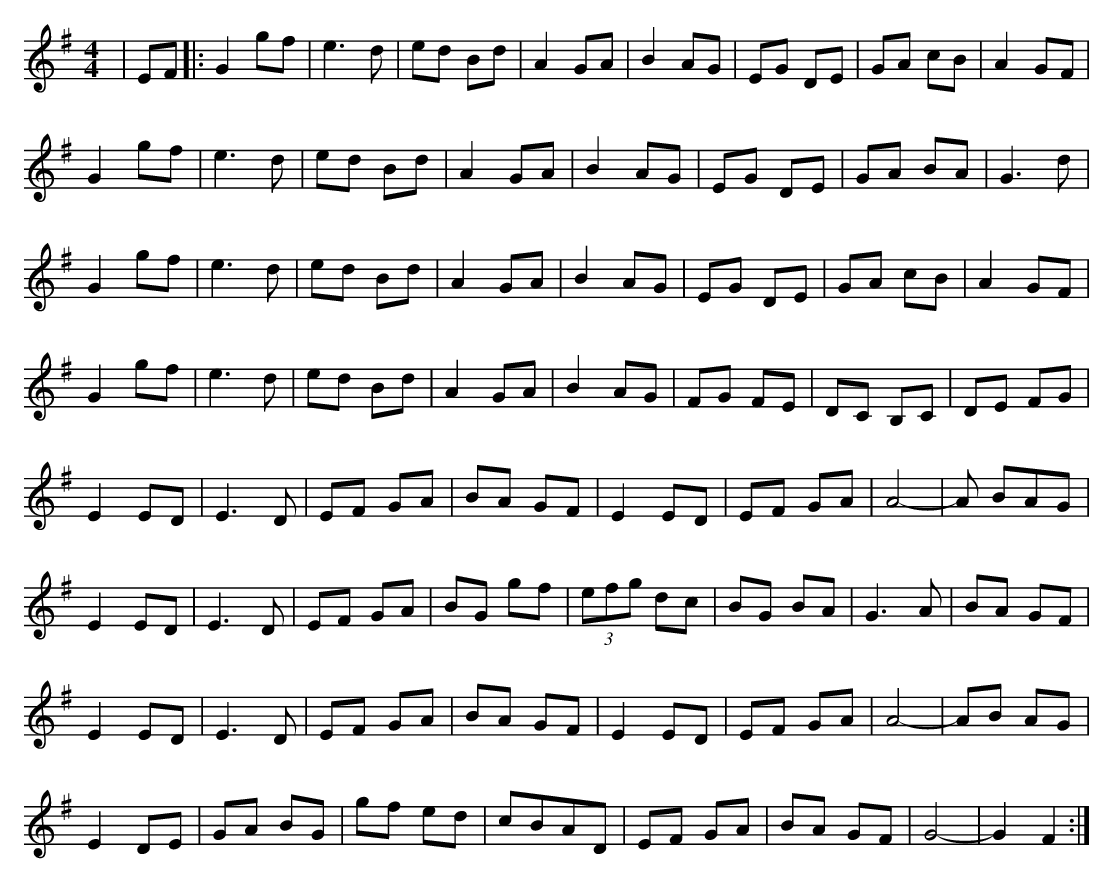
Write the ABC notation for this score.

X:1
M:4/4
K:G
|EF|:G2 gf|e3 d|ed Bd|A2 GA|B2 AG|EG DE|GA cB|A2 GF|
G2 gf|e3 d|ed Bd|A2 GA|B2 AG|EG DE|GA BA|G3 d|
G2 gf|e3 d|ed Bd|A2 GA|B2 AG|EG DE|GA cB|A2 GF|
G2 gf|e3 d|ed Bd|A2 GA|B2 AG|FG FE|DC B,C|DE FG|
E2 ED|E3 D|EF GA|BA GF|E2 ED|EF GA|A4-|A BAG|
E2 ED|E3 D|EF GA|BG gf|(3efg dc|BG BA|G3 A|BA GF|
E2 ED|E3 D|EF GA|BA GF|E2 ED|EF GA|A4-|AB AG|
E2 DE|GA BG|gf ed|cBAD|EF GA|BA GF|G4-|G2 F2:|
